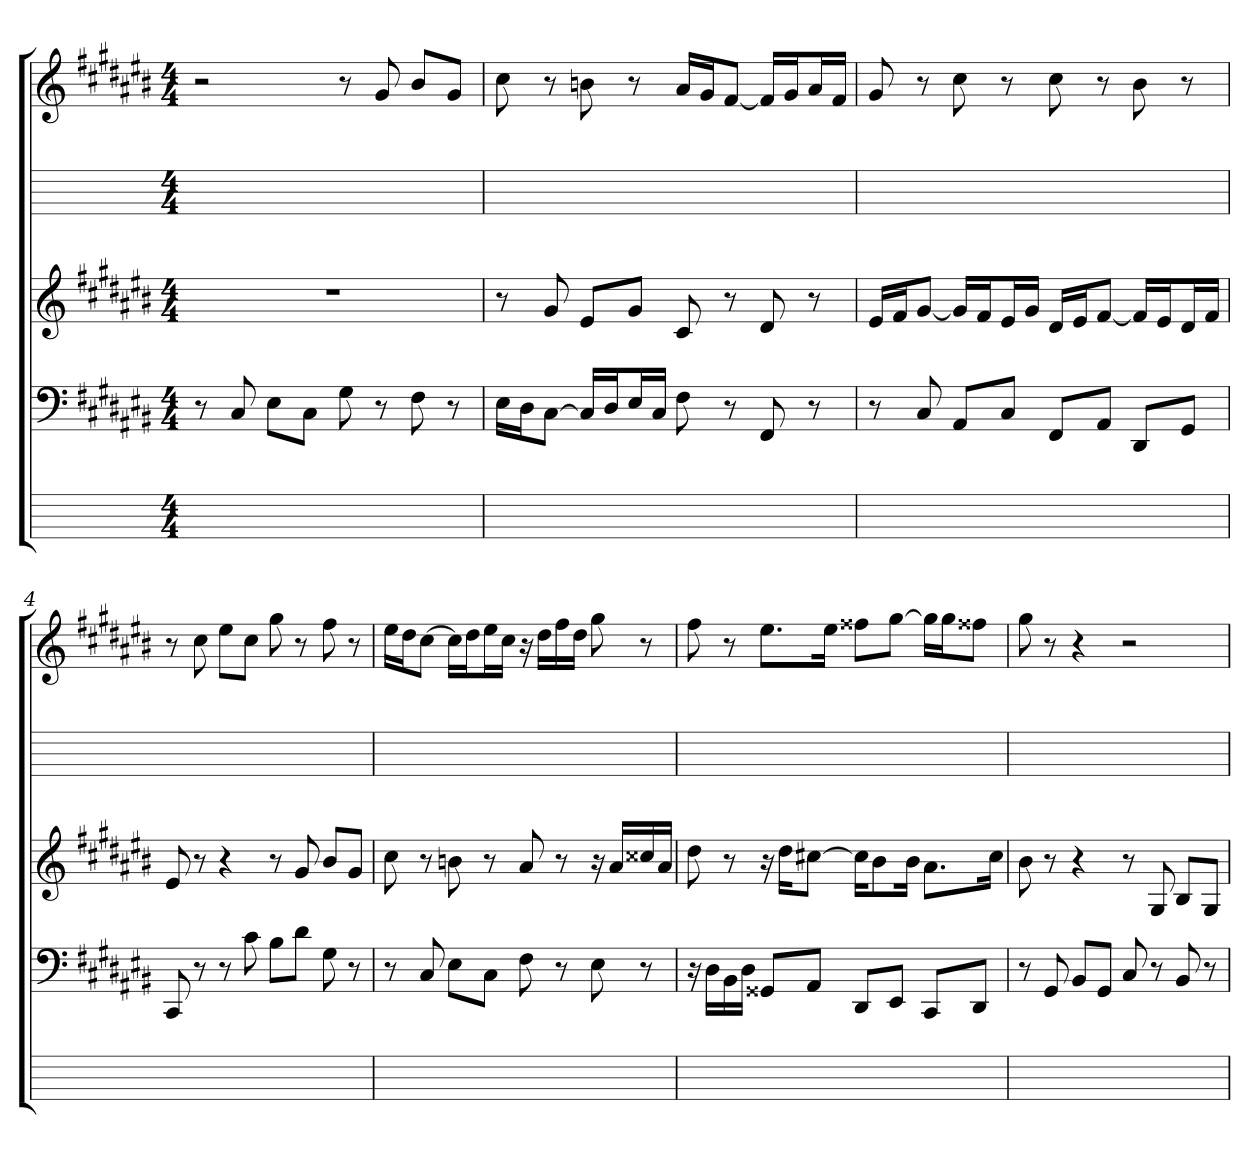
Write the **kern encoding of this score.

**kern	**kern	**kern	**kern	**kern
*part5	*part4	*part3	*part2	*part1
*staff5	*staff4	*staff3	*staff2	*staff1
*	*clefF4	*clefG2	*	*clefG2
*	*k[f#c#g#d#a#e#b#]	*k[f#c#g#d#a#e#b#]	*	*k[f#c#g#d#a#e#b#]
*	*C#:	*C#:	*	*C#:
*M4/4	*M4/4	*M4/4	*M4/4	*M4/4
*MM68	*MM68	*MM68	*MM68	*MM68
=1	=1	=1	=1	=1
1ryy	8r	1r	1ryy	2r
.	8C#	.	.	.
.	8E#\L	.	.	.
.	8C#\J	.	.	.
.	8G#	.	.	8r
.	8r	.	.	8g#
.	8F#	.	.	8b#/L
.	8r	.	.	8g#/J
=2	=2	=2	=2	=2
1ryy	16E#\LL	8r	1ryy	8cc#
.	16D#\J	.	.	.
.	[8C#\J	8g#	.	8r
.	16C#/LL]	8e#/L	.	8bn
.	16D#/J	.	.	.
.	16E#/L	8g#/J	.	8r
.	16C#/JJ	.	.	.
.	8F#	8c#	.	16a#/LL
.	.	.	.	16g#/J
.	8r	8r	.	[8f#/J
.	8FF#	8d#	.	16f#/LL]
.	.	.	.	16g#/J
.	8r	8r	.	16a#/L
.	.	.	.	16f#/JJ
=3	=3	=3	=3	=3
1ryy	8r	16e#/LL	1ryy	8g#
.	.	16f#/J	.	.
.	8C#	[8g#/J	.	8r
.	8AA#/L	16g#/LL]	.	8cc#
.	.	16f#/J	.	.
.	8C#/J	16e#/L	.	8r
.	.	16g#/JJ	.	.
.	8FF#/L	16d#/LL	.	8cc#
.	.	16e#/J	.	.
.	8AA#/J	[8f#/J	.	8r
.	8DD#/L	16f#/LL]	.	8b#
.	.	16e#/J	.	.
.	8GG#/J	16d#/L	.	8r
.	.	16f#/JJ	.	.
=4	=4	=4	=4	=4
1ryy	8CC#	8e#	1ryy	8r
.	8r	8r	.	8cc#
.	8r	4r	.	8ee#\L
.	8c#	.	.	8cc#\J
.	8B#\L	8r	.	8gg#
.	8d#\J	8g#	.	8r
.	8G#	8b#/L	.	8ff#
.	8r	8g#/J	.	8r
=5	=5	=5	=5	=5
1ryy	8r	8cc#	1ryy	16ee#\LL
.	.	.	.	16dd#\J
.	8C#	8r	.	[8cc#\J
.	8E#\L	8bn	.	16cc#\LL]
.	.	.	.	16dd#\J
.	8C#\J	8r	.	16ee#\L
.	.	.	.	16cc#\JJ
.	8F#	8a#	.	16r
.	.	.	.	16dd#\LL
.	8r	8r	.	16ff#\
.	.	.	.	16dd#\JJ
.	8E#	16r	.	8gg#
.	.	16a#/LL	.	.
.	8r	16cc##X/	.	8r
.	.	16a#/JJ	.	.
=6	=6	=6	=6	=6
1ryy	16r	8dd#	1ryy	8ff#
.	16D#\LL	.	.	.
.	16BB#\	8r	.	8r
.	16D#\JJ	.	.	.
.	8GG##X/L	16r	.	8.ee#\L
.	.	16dd#\KL	.	.
.	8AA#/J	[8cc#X\J	.	.
.	.	.	.	16ee#\Jk
.	8DD#/L	16cc#\KL]	.	8ff##X\L
.	.	8b#\	.	.
.	8EE#/J	.	.	[8gg#\J
.	.	16b#\Jk	.	.
.	8CC#/L	8.a#\L	.	16gg#\LL]
.	.	.	.	16gg#\J
.	8DD#/J	.	.	8ff##X\J
.	.	16cc#\Jk	.	.
=7	=7	=7	=7	=7
1ryy	8r	8b#	1ryy	8gg#
.	8GG#	8r	.	8r
.	8BB#/L	4r	.	4r
.	8GG#/J	.	.	.
.	8C#	8r	.	2r
.	8r	8G#	.	.
.	8BB#	8B#/L	.	.
.	8r	8G#/J	.	.
=	=	=	=	=
*-	*-	*-	*-	*-
